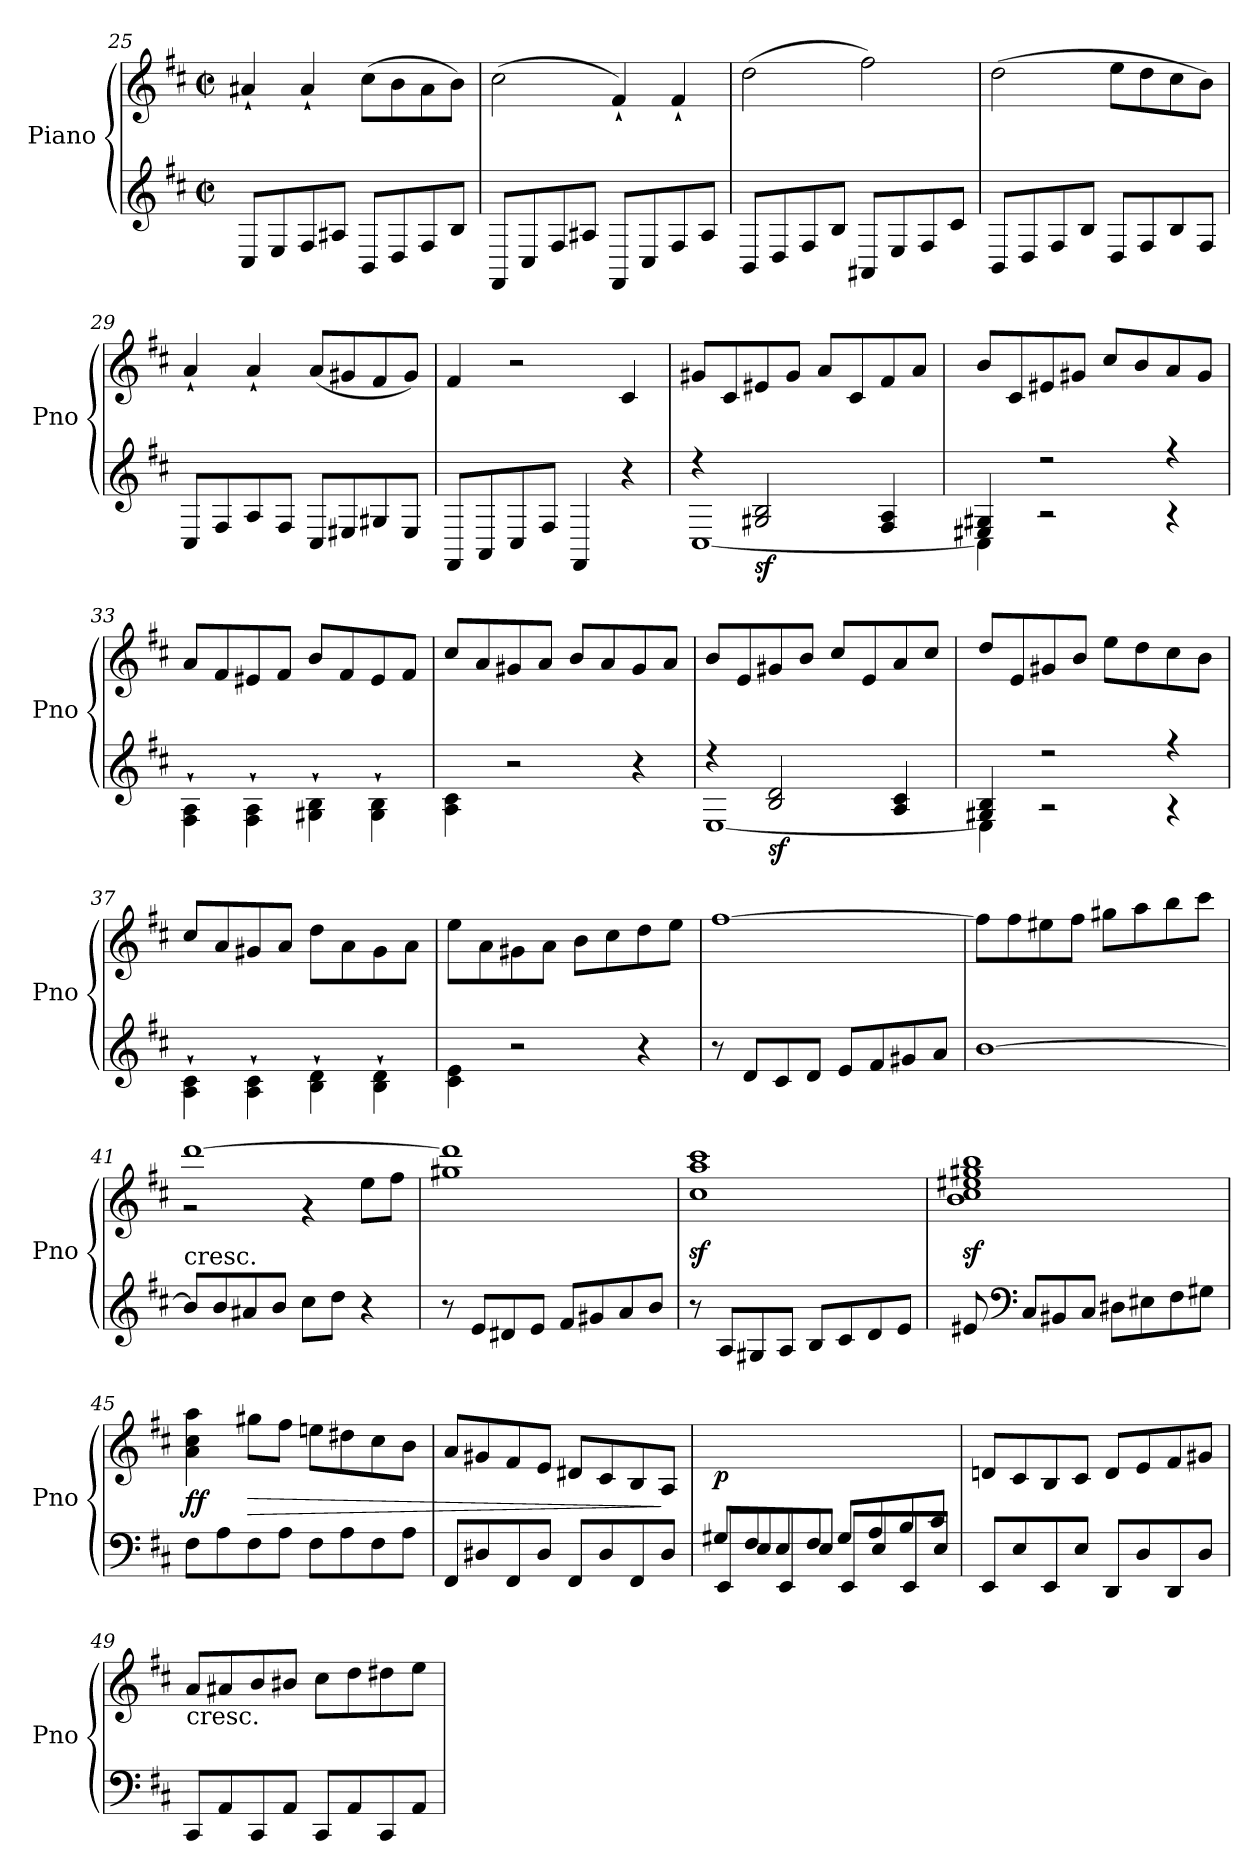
**kern	**kern	**dynam
*part1	*part1	*part1
*staff2	*staff1	*staff1/2
*I"Piano	*	*
*I'Pno	*	*
*clefG2	*clefG2	*
*k[f#c#]	*k[f#c#]	*
*M2/2	*M2/2	*
*met(c|)	*met(c|)	*
=25	=25	=25
8C#/L	4a#X`/	.
8E/	.	.
8F#/	4a#`/	.
8A#X/J	.	.
8BB/L	(>8cc#\L	.
8D/	8b\	.
8F#/	8a#\	.
8B/J	8b\J)	.
=26	=26	=26
8FF#/L	(>2cc#\	.
8C#/	.	.
8F#/	.	.
8A#X/J	.	.
8FF#/L	4f#`/)	.
8C#/	.	.
8F#/	4f#`/	.
8A#/J	.	.
!!LO:LB:g=z
=27	=27	=27
8BB/L	(>2dd\	.
8D/	.	.
8F#/	.	.
8B/J	.	.
8AA#X/L	2ff#\)	.
8E/	.	.
8F#/	.	.
8c#/J	.	.
=28	=28	=28
8BB/L	(>2dd\	.
8D/	.	.
8F#/	.	.
8B/J	.	.
8D/L	8ee\L	.
8F#/	8dd\	.
8B/	8cc#\	.
8F#/J	8b\J)	.
=29	=29	=29
8C#/L	4a`/	.
8F#/	.	.
8A/	4a`/	.
8F#/J	.	.
8C#/L	(<8a/L	.
8E#X/	8g#X/	.
8G#X/	8f#/	.
8E#/J	8g#/J)	.
=30	=30	=30
8FF#/L	4f#/	.
8AA/	.	.
8C#/	2r	.
8F#/J	.	.
4FF#/	.	.
4r	4c#/	.
!!LO:LB:g=z
=31	=31	=31
*^	*	*
4r	[1C#	8g#X/L	.
.	.	8c#/	.
!	!	!	!LO:DY:b=2
2G#X/ 2B/	.	8e#X/	sf
.	.	8g#/J	.
.	.	8a/L	.
.	.	8c#/	.
4F#/ 4A/	.	8f#/	.
.	.	8a/J	.
=32	=32	=32	=32
4E#X/ 4G#X/	4C#\]	8b/L	.
.	.	8c#/	.
2r	2r	8e#X/	.
.	.	8g#X/J	.
.	.	8cc#/L	.
.	.	8b/	.
4r	4r	8a/	.
.	.	8g#/J	.
*v	*v	*	*
=33	=33	=33
4F#\` 4A\`	8a/L	.
.	8f#/	.
4F#\` 4A\`	8e#X/	.
.	8f#/J	.
4G#X\` 4B\`	8b/L	.
.	8f#/	.
4G#\` 4B\`	8e#/	.
.	8f#/J	.
=34	=34	=34
4A\ 4c#\	8cc#/L	.
.	8a/	.
2r	8g#X/	.
.	8a/J	.
.	8b/L	.
.	8a/	.
4r	8g#/	.
.	8a/J	.
!!LO:LB:g=z
=35	=35	=35
*^	*	*
4r	[1E	8b/L	.
.	.	8e/	.
!	!	!	!LO:DY:b=2
2B/ 2d/	.	8g#X/	sf
.	.	8b/J	.
.	.	8cc#/L	.
.	.	8e/	.
4A/ 4c#/	.	8a/	.
.	.	8cc#/J	.
=36	=36	=36	=36
4G#X/ 4B/	4E\]	8dd/L	.
.	.	8e/	.
2r	2r	8g#X/	.
.	.	8b/J	.
.	.	8ee\L	.
.	.	8dd\	.
4r	4r	8cc#\	.
.	.	8b\J	.
*v	*v	*	*
=37	=37	=37
4A\` 4c#\`	8cc#/L	.
.	8a/	.
4A\` 4c#\`	8g#X/	.
.	8a/J	.
4B\` 4d\`	8dd\L	.
.	8a\	.
4B\` 4d\`	8g#\	.
.	8a\J	.
=38	=38	=38
4c#\ 4e\	8ee\L	.
.	8a\	.
2r	8g#X\	.
.	8a\J	.
.	8b\L	.
.	8cc#\	.
4r	8dd\	.
.	8ee\J	.
!!LO:LB:g=z
=39	=39	=39
8r	[1ff#	.
8d/L	.	.
8c#/	.	.
8d/J	.	.
8e/L	.	.
8f#/	.	.
8g#X/	.	.
8a/J	.	.
=40	=40	=40
[1b	8ff#\L]	.
.	8ff#\	.
.	8ee#X\	.
.	8ff#\J	.
.	8gg#X\L	.
.	8aa\	.
.	8bb\	.
.	8ccc#\J	.
=41	=41	=41
*	*^	*
!LO:TX:a:t=cresc.	!	!	!
8b/L]	[1ddd	2r	.
8b/	.	.	.
8a#X/	.	.	.
8b/J	.	.	.
8cc#\L	.	4r	.
8dd\J	.	.	.
4r	.	8ee\L	.
.	.	8ff#\J	.
*	*v	*v	*
=42	=42	=42
8r	1gg#X 1ddd]	.
8e/L	.	.
8d#X/	.	.
8e/J	.	.
8f#/L	.	.
8g#X/	.	.
8a/	.	.
8b/J	.	.
!!LO:LB:g=z
=43	=43	=43
8r	1cc#z< 1aaz< 1ccc#z<	.
8A/L	.	.
8G#X/	.	.
8A/J	.	.
8B/L	.	.
8c#/	.	.
8d/	.	.
8e/J	.	.
=44	=44	=44
8e#X/	1bz< 1cc#z< 1ee#Xz< 1gg#Xz< 1bbz<	.
*clefF4	*	*
8C#/L	.	.
8BB#X/	.	.
8C#/J	.	.
8D#X\L	.	.
8E#X\	.	.
8F#\	.	.
8G#X\J	.	.
=45	=45	=45
!	!	!LO:DY:b
8F#\L	4a\ 4cc#\ 4aa\	ff
8A\	.	.
!	!	!LO:HP:b
8F#\	8gg#X\L	>
8A\J	8ff#\J	.
8F#\L	8een\L	.
8A\	8dd#X\	.
8F#\	8cc#\	.
8A\J	8b\J	.
!!LO:PB:g=z
=46	=46	=46
8FF#/L	8a/L	.
8D#X/	8g#X/	.
8FF#/	8f#/	.
8D#/J	8e/J	.
8FF#/L	8d#X/L	.
8D#/	8c#/	.
8FF#/	8B/	.
8D#/J	8A/J	]
=47	=47	=47
*^	*	*
!	!	!	!LO:DY:b
8G#X/L	8EE/L	1ryy	p
8F#/	8E/	.	.
8E/	8EE/	.	.
8F#/J	8E/J	.	.
8G#/L	8EE/L	.	.
8A/	8E/	.	.
8B/	8EE/	.	.
8c#/J	8E/J	.	.
*v	*v	*	*
=48	=48	=48
8EE/L	8dn/L	.
8E/	8c#/	.
8EE/	8B/	.
8E/J	8c#/J	.
8DD/L	8d/L	.
8D/	8e/	.
8DD/	8f#/	.
8D/J	8g#X/J	.
=49	=49	=49
!	!LO:TX:b:t=cresc.	!
8CC#/L	8a/L	.
8AA/	8a#X/	.
8CC#/	8b/	.
8AA/J	8b#X/J	.
8CC#/L	8cc#\L	.
8AA/	8dd\	.
8CC#/	8dd#X\	.
8AA/J	8ee\J	.
=	=	=
*-	*-	*-
